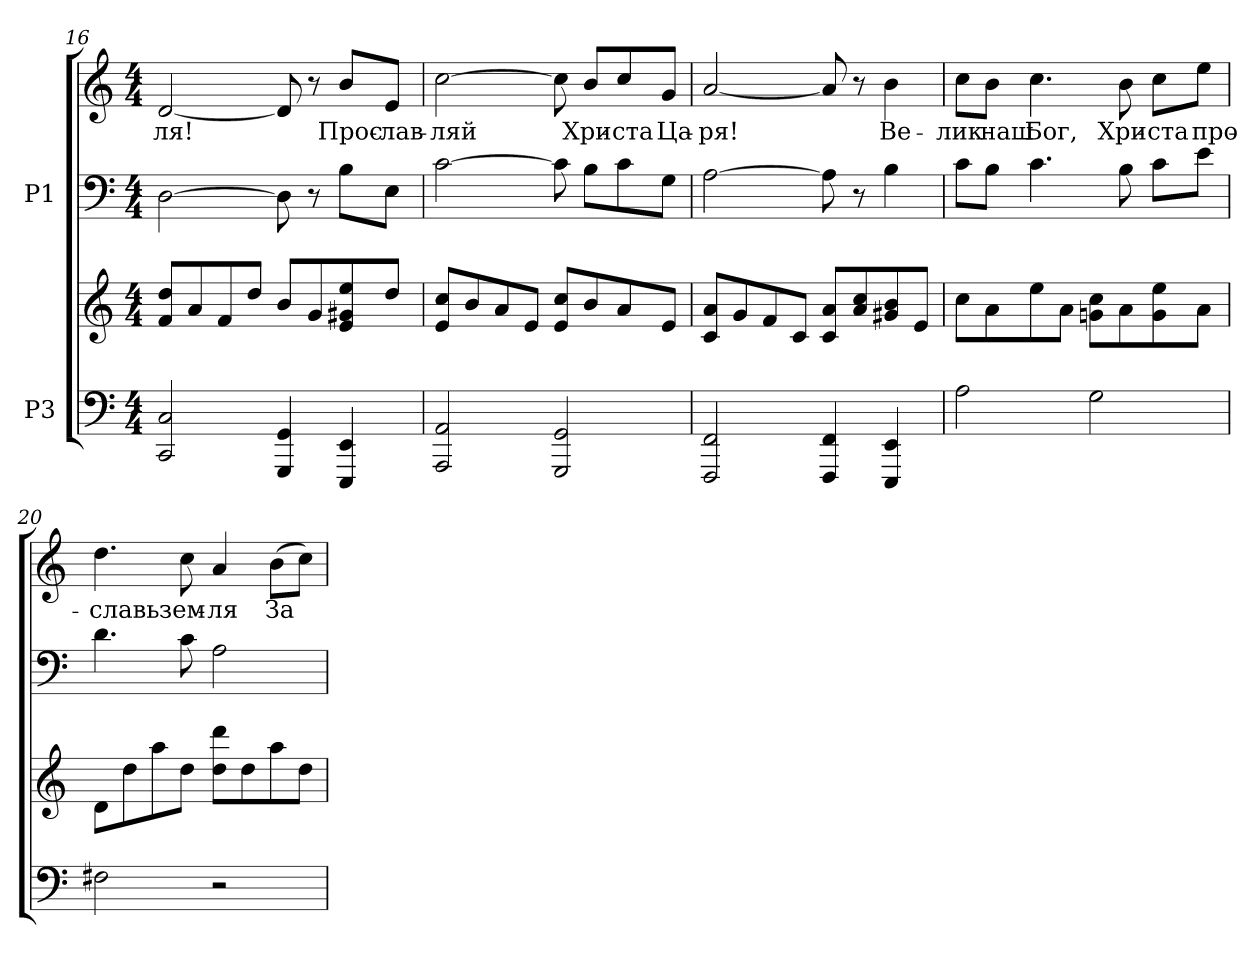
**kern	**kern	**kern	**kern	**text
*part2	*part2	*part1	*part1	*part1
*staff4	*staff3	*staff2	*staff1	*staff1
*I"P3	*	*I"P1	*	*
*clefF4	*clefG2	*clefF4	*clefG2	*
*k[]	*k[]	*k[]	*k[]	*
*C:	*C:	*C:	*C:	*
*M4/4	*M4/4	*M4/4	*M4/4	*
=16	=16	=16	=16	=16
!	!	!	!	!LO:LY:b:color=#000000
2CCi/ 2Ci	8fi/ 8ddiL	[>2Di\	[<2di/	-ля!
.	8ai/	.	.	.
.	8fi/	.	.	.
.	8ddi/J	.	.	.
4GGGi/ 4GGi	8bi/L	8Di\]	8di/]	.
.	8gi/	8r	8r	.
!	!	!	!	!LO:LY:b:color=#000000
4EEEi/ 4EEi	8ei/ 8g#Xi 8eei	8Bi\L	8bi/L	Прос-
!	!	!	!	!LO:LY:b:color=#000000
.	8ddi/J	8Ei\J	8ei/J	-лав-
!!LO:LB:g=z
=17	=17	=17	=17	=17
!	!	!	!	!LO:LY:b:color=#000000
2AAAi/ 2AAi	8ei/ 8cciL	[>2ci\	[>2cci\	-ляй
.	8bi/	.	.	.
.	8ai/	.	.	.
.	8ei/J	.	.	.
2GGGi/ 2GGi	8ei/ 8cciL	8ci\]	8cci\]	.
!	!	!	!	!LO:LY:b:color=#000000
.	8bi/	8Bi\L	8bi/L	Хри-
!	!	!	!	!LO:LY:b:color=#000000
.	8ai/	8ci\	8cci/	-ста
!	!	!	!	!LO:LY:b:color=#000000
.	8ei/J	8Gi\J	8gi/J	Ца-
=18	=18	=18	=18	=18
!	!	!	!	!LO:LY:b:color=#000000
2FFFi/ 2FFi	8ci/ 8aiL	[>2Ai\	[<2ai/	-ря!
.	8gi/	.	.	.
.	8fi/	.	.	.
.	8ci/J	.	.	.
4FFFi/ 4FFi	8ci/ 8aiL	8Ai\]	8ai/]	.
.	8ai/ 8cci	8r	8r	.
!	!	!	!	!LO:LY:b:color=#000000
4EEEi/ 4EEi	8g#Xi/ 8bi	4Bi\	4bi\	Ве-
.	8ei/J	.	.	.
=19	=19	=19	=19	=19
!	!	!	!	!LO:LY:b:color=#000000
2Ai\	8cci\L	8ci\L	8cci\L	-лик
!	!	!	!	!LO:LY:b:color=#000000
.	8ai\	8Bi\J	8bi\J	наш
!	!	!	!	!LO:LY:b:color=#000000
.	8eei\	4.ci\	4.cci\	Бог,
.	8ai\J	.	.	.
2Gi\	8gni\ 8cciL	.	.	.
!	!	!	!	!LO:LY:b:color=#000000
.	8ai\	8Bi\	8bi\	Хри-
!	!	!	!	!LO:LY:b:color=#000000
.	8gi\ 8eei	8ci\L	8cci\L	-ста
!	!	!	!	!LO:LY:b:color=#000000
.	8ai\J	8ei\J	8eei\J	про-
!!LO:PB:g=z
=20	=20	=20	=20	=20
!	!	!	!	!LO:LY:b:color=#000000
2F#Xi\	8di\L	4.di\	4.ddi\	-славь
.	8ddi\	.	.	.
.	8aai\	.	.	.
!	!	!	!	!LO:LY:b:color=#000000
.	8ddi\J	8ci\	8cci\	зем-
!	!	!	!	!LO:LY:b:color=#000000
2r	8ddi\ 8dddiL	2Ai\	4ai/	-ля
.	8ddi\	.	.	.
!	!	!	!	!LO:LY:b:color=#000000
.	8aai\	.	(8bi\L	За
.	8ddi\J	.	8cci\J)	.
=	=	=	=	=
*-	*-	*-	*-	*-
